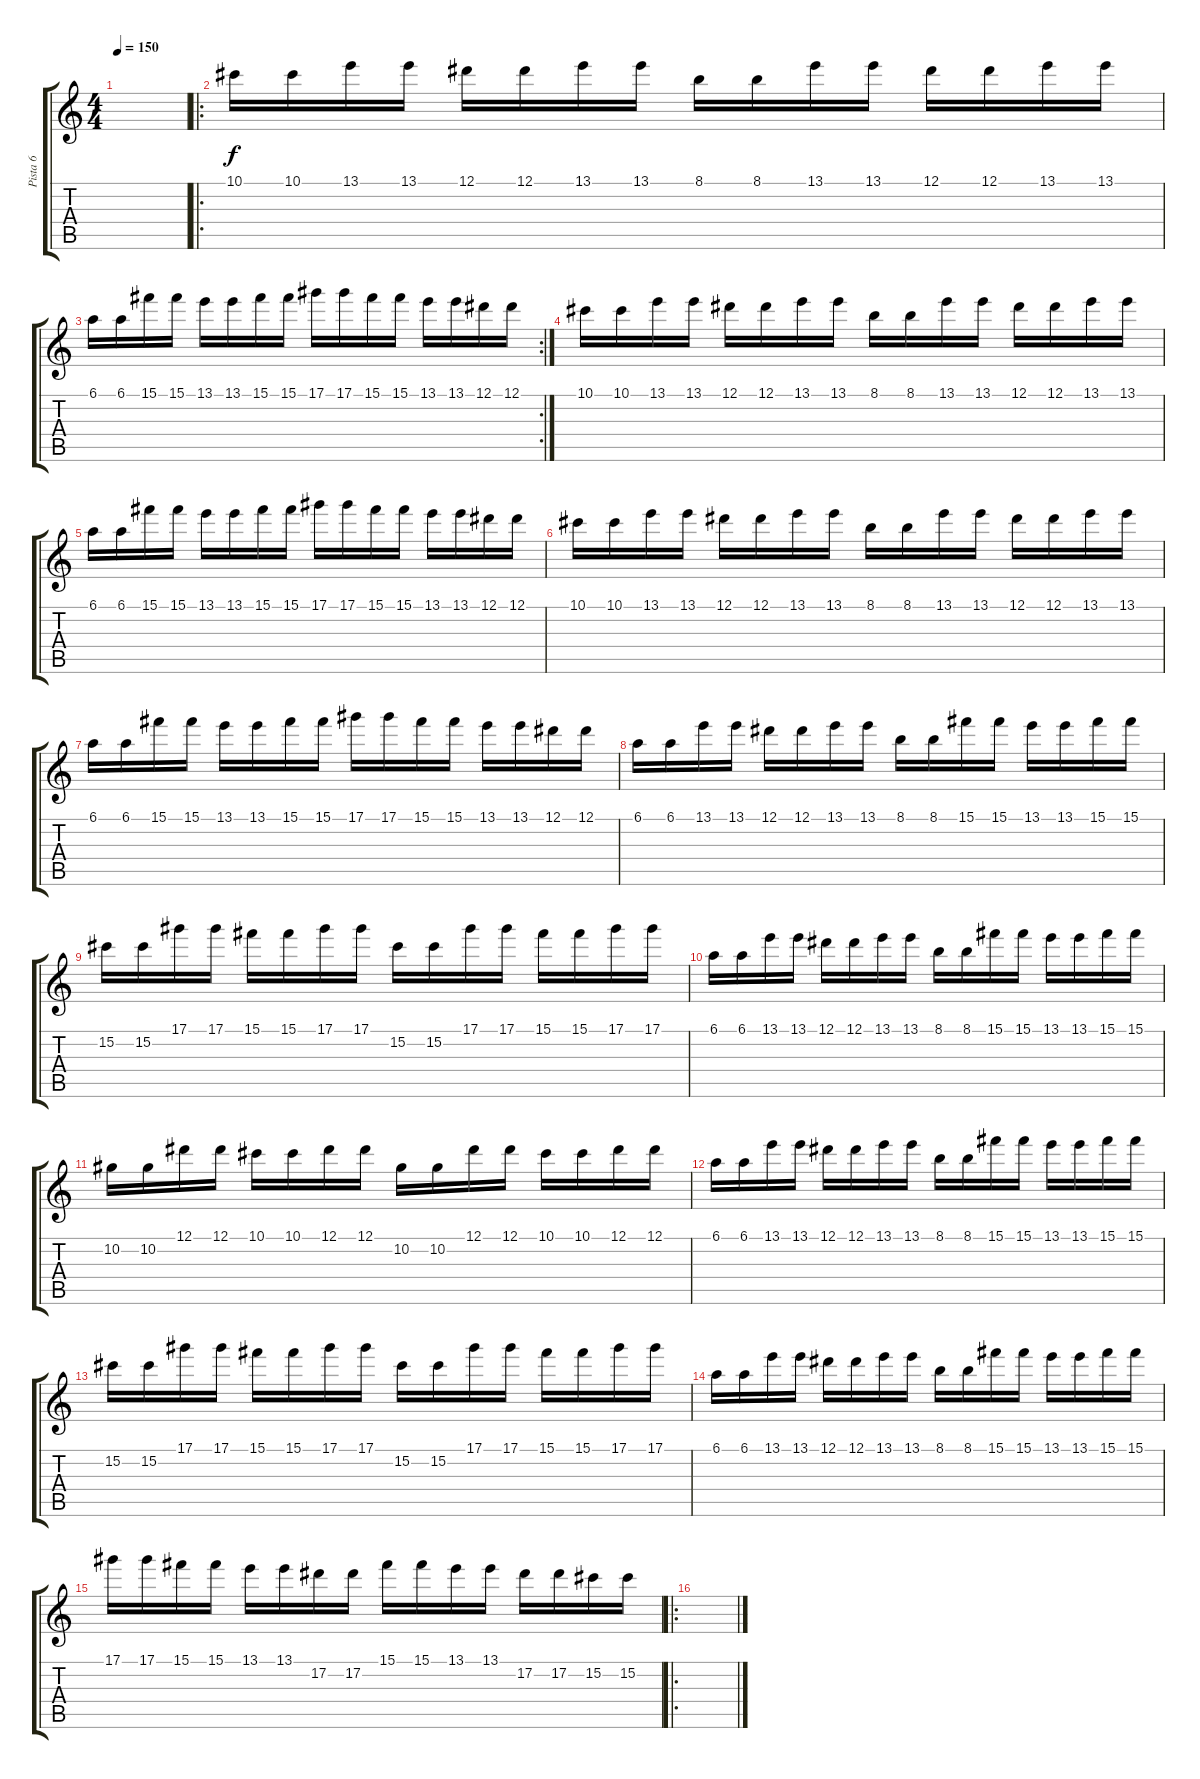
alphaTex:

\track ("Pista 6" "Pista 6") {instrument distortionguitar}
\staff {score tabs}
\tuning (Eb4 Bb3 Gb3 Db3 Ab2 Eb2) {hide}
\ts (4 4)
\tempo 150
\clef g2
\ks c
|
\ro
10.1.16 10.1.16 13.1.16 13.1.16 12.1.16 12.1.16 13.1.16 13.1.16 8.1.16 8.1.16 13.1.16 13.1.16 12.1.16 12.1.16 13.1.16 13.1.16 |
\rc 2
6.1.16 6.1.16 15.1.16 15.1.16 13.1.16 13.1.16 15.1.16 15.1.16 17.1.16 17.1.16 15.1.16 15.1.16 13.1.16 13.1.16 12.1.16 12.1.16 |
10.1.16 10.1.16 13.1.16 13.1.16 12.1.16 12.1.16 13.1.16 13.1.16 8.1.16 8.1.16 13.1.16 13.1.16 12.1.16 12.1.16 13.1.16 13.1.16 |
6.1.16 6.1.16 15.1.16 15.1.16 13.1.16 13.1.16 15.1.16 15.1.16 17.1.16 17.1.16 15.1.16 15.1.16 13.1.16 13.1.16 12.1.16 12.1.16 |
10.1.16 10.1.16 13.1.16 13.1.16 12.1.16 12.1.16 13.1.16 13.1.16 8.1.16 8.1.16 13.1.16 13.1.16 12.1.16 12.1.16 13.1.16 13.1.16 |
6.1.16 6.1.16 15.1.16 15.1.16 13.1.16 13.1.16 15.1.16 15.1.16 17.1.16 17.1.16 15.1.16 15.1.16 13.1.16 13.1.16 12.1.16 12.1.16 |
6.1.16 6.1.16 13.1.16 13.1.16 12.1.16 12.1.16 13.1.16 13.1.16 8.1.16 8.1.16 15.1.16 15.1.16 13.1.16 13.1.16 15.1.16 15.1.16 |
15.2.16 15.2.16 17.1.16 17.1.16 15.1.16 15.1.16 17.1.16 17.1.16 15.2.16 15.2.16 17.1.16 17.1.16 15.1.16 15.1.16 17.1.16 17.1.16 |
6.1.16 6.1.16 13.1.16 13.1.16 12.1.16 12.1.16 13.1.16 13.1.16 8.1.16 8.1.16 15.1.16 15.1.16 13.1.16 13.1.16 15.1.16 15.1.16 |
10.2.16 10.2.16 12.1.16 12.1.16 10.1.16 10.1.16 12.1.16 12.1.16 10.2.16 10.2.16 12.1.16 12.1.16 10.1.16 10.1.16 12.1.16 12.1.16 |
6.1.16 6.1.16 13.1.16 13.1.16 12.1.16 12.1.16 13.1.16 13.1.16 8.1.16 8.1.16 15.1.16 15.1.16 13.1.16 13.1.16 15.1.16 15.1.16 |
15.2.16 15.2.16 17.1.16 17.1.16 15.1.16 15.1.16 17.1.16 17.1.16 15.2.16 15.2.16 17.1.16 17.1.16 15.1.16 15.1.16 17.1.16 17.1.16 |
6.1.16 6.1.16 13.1.16 13.1.16 12.1.16 12.1.16 13.1.16 13.1.16 8.1.16 8.1.16 15.1.16 15.1.16 13.1.16 13.1.16 15.1.16 15.1.16 |
17.1.16 17.1.16 15.1.16 15.1.16 13.1.16 13.1.16 17.2.16 17.2.16 15.1.16 15.1.16 13.1.16 13.1.16 17.2.16 17.2.16 15.2.16 15.2.16 |
\ro
